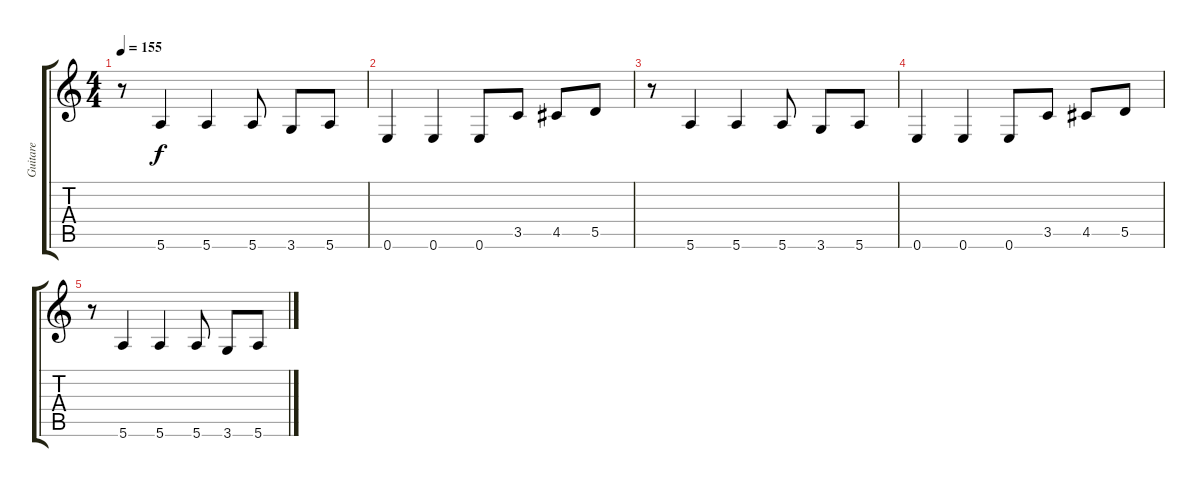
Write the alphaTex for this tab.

\track ("Guitare" "Guitare") {instrument overdrivenguitar}
\staff {score tabs}
\tuning (E4 B3 G3 D3 A2 E2) {hide}
\ts (4 4)
\tempo 155
\clef g2
\ks c
r.8{dy f} 5.6.4 5.6.4 5.6.8 3.6.8 5.6.8 |
0.6.4 0.6.4 0.6.8 3.5.8 4.5.8 5.5.8 |
r.8 5.6.4 5.6.4 5.6.8 3.6.8 5.6.8 |
0.6.4 0.6.4 0.6.8 3.5.8 4.5.8 5.5.8 |
r.8 5.6.4 5.6.4 5.6.8 3.6.8 5.6.8
